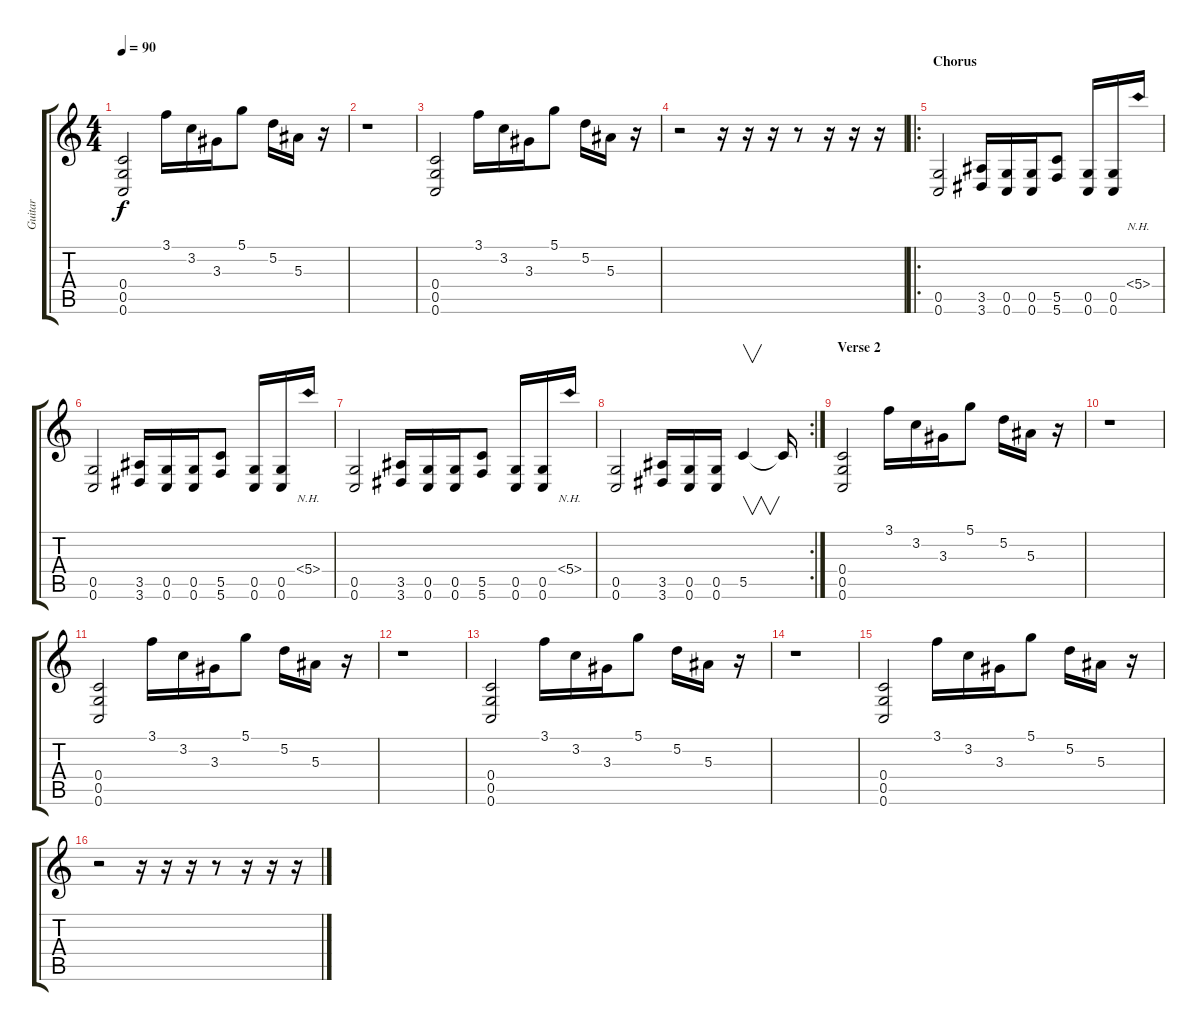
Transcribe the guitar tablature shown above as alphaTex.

\track ("Guitar" "Guitar") {instrument distortionguitar}
\staff {score tabs}
\tuning (D4 A3 F3 C3 G2 C2) {hide}
\ts (4 4)
\tempo 90
\clef g2
\ks c
(0.4 0.5 0.6).2{dy f instrument distortionguitar} 3.1.16{instrument electricguitarclean} 3.2.16 3.3.16 5.1.8 5.2.16 5.3.16 r.16 |
r.1 |
(0.4 0.5 0.6).2{instrument distortionguitar} 3.1.16{instrument electricguitarclean} 3.2.16 3.3.16 5.1.8 5.2.16 5.3.16 r.16 |
r.2 r.16 r.16 r.16 r.8 r.16 r.16 r.16 |
\ro
\section ("" "Chorus")
(0.5 0.6).2{instrument distortionguitar} (3.5 3.6).16 (0.5 0.6).16 (0.5 0.6).16 (5.5 5.6).8 (0.5 0.6).16 (0.5 0.6).16 5.4{nh}.16 |
(0.5 0.6).2 (3.5 3.6).16 (0.5 0.6).16 (0.5 0.6).16 (5.5 5.6).8 (0.5 0.6).16 (0.5 0.6).16 5.4{nh}.16 |
(0.5 0.6).2 (3.5 3.6).16 (0.5 0.6).16 (0.5 0.6).16 (5.5 5.6).8 (0.5 0.6).16 (0.5 0.6).16 5.4{nh}.16 |
\rc 2
(0.5 0.6).2 (3.5 3.6).16 (0.5 0.6).16 (0.5 0.6).16 5.5.4{v} 5.5{t}.16 |
\section ("" "Verse 2")
(0.4 0.5 0.6).2 3.1.16{instrument electricguitarclean} 3.2.16 3.3.16 5.1.8 5.2.16 5.3.16 r.16 |
r.1 |
(0.4 0.5 0.6).2{instrument distortionguitar} 3.1.16{instrument electricguitarclean} 3.2.16 3.3.16 5.1.8 5.2.16 5.3.16 r.16 |
r.1 |
(0.4 0.5 0.6).2{instrument distortionguitar} 3.1.16{instrument electricguitarclean} 3.2.16 3.3.16 5.1.8 5.2.16 5.3.16 r.16 |
r.1 |
(0.4 0.5 0.6).2{instrument distortionguitar} 3.1.16{instrument electricguitarclean} 3.2.16 3.3.16 5.1.8 5.2.16 5.3.16 r.16 |
r.2 r.16 r.16 r.16 r.8 r.16 r.16 r.16
